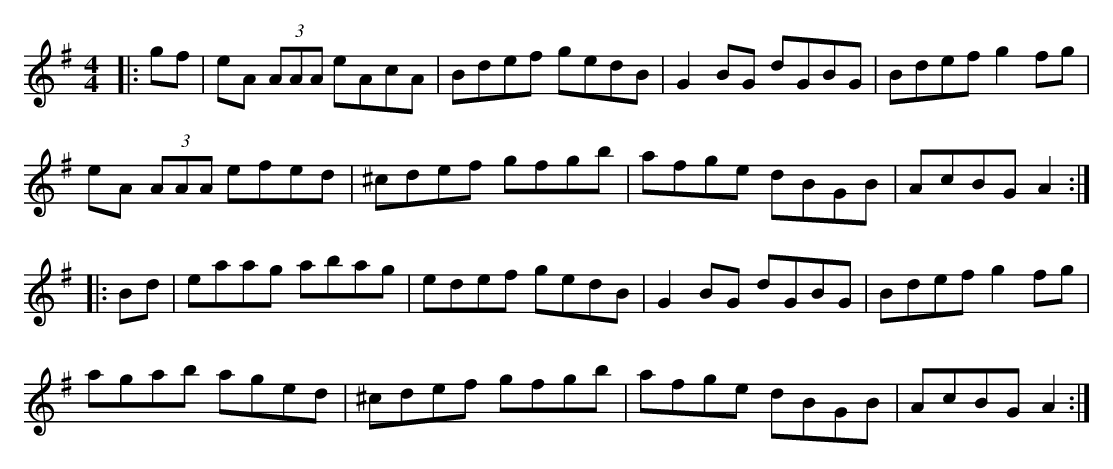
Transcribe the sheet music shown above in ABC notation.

X:1
M:4/4
K:G
|:gf|eA (3AAA eAcA|Bdef gedB|G2 BG dGBG|Bdef g2 fg|
eA (3AAA efed|^cdef gfgb|afge dBGB|AcBG A2:|
|:Bd|eaag abag|edef gedB|G2 BG dGBG|Bdef g2 fg|
agab aged|^cdef gfgb|afge dBGB|AcBG A2:|
